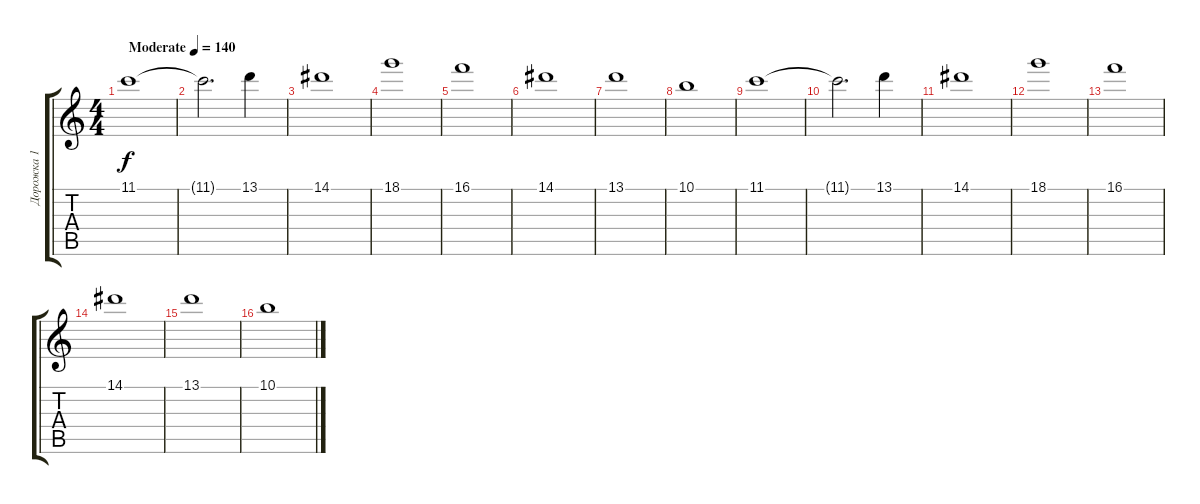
\track ("Дорожка 1" "Дорожка 1") {instrument distortionguitar}
\staff {score tabs}
\tuning (Db4 Ab3 E3 B2 Gb2 B1) {hide}
\ts (4 4)
\tempo (140 "Moderate")
\clef g2
\ks c
11.1.1{dy f instrument distortionguitar} |
11.1{t}.2{d} 13.1.4 |
14.1.1 |
18.1.1 |
16.1.1 |
14.1.1 |
13.1.1 |
10.1.1 |
11.1.1 |
11.1{t}.2{d} 13.1.4 |
14.1.1 |
18.1.1 |
16.1.1 |
14.1.1 |
13.1.1 |
10.1.1
